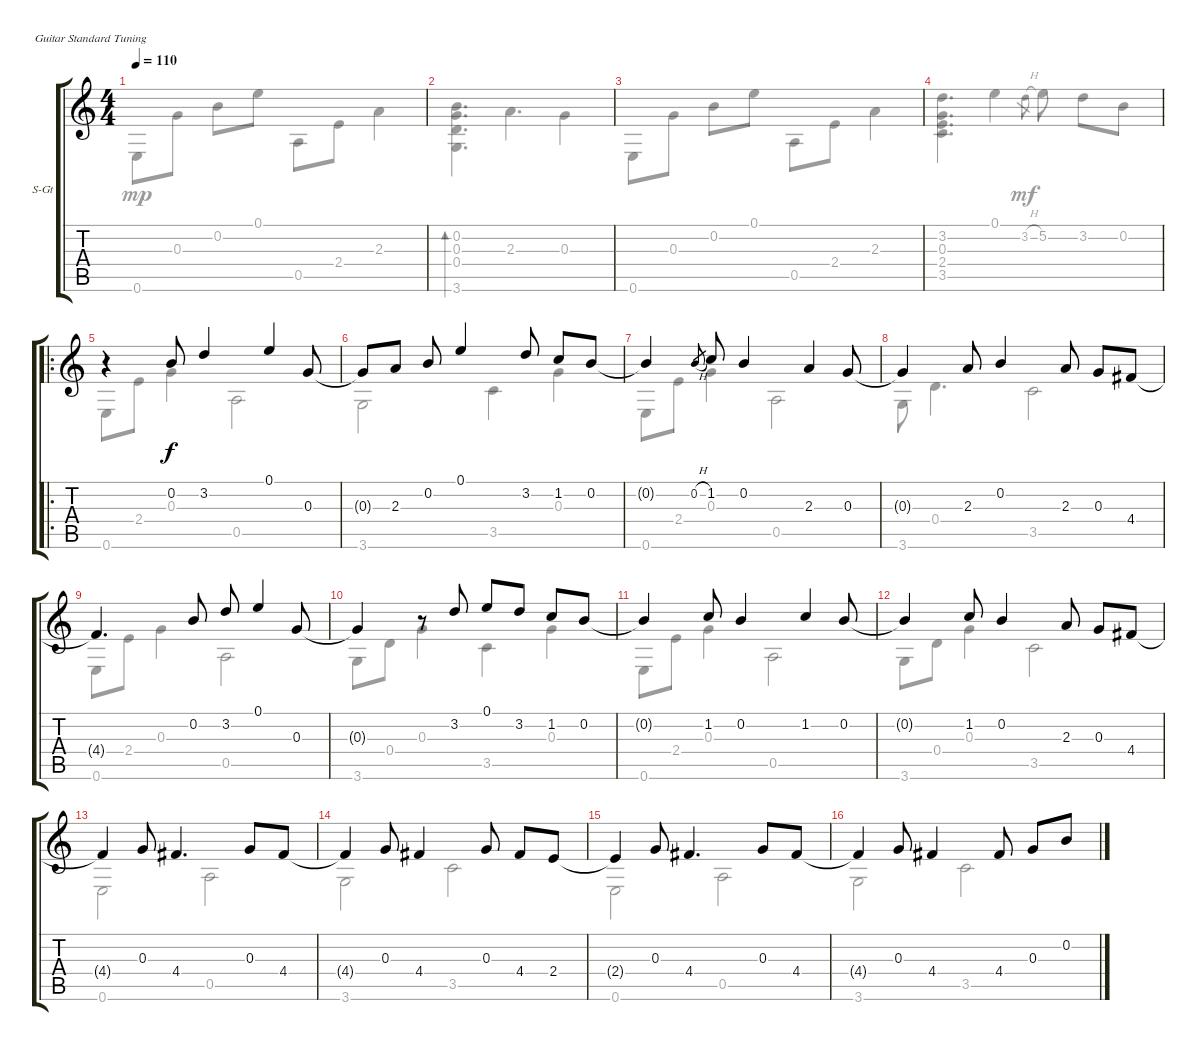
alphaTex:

\defaultSystemsLayout 4
\bracketExtendMode groupsimilarinstruments
\firstSystemTrackNameOrientation horizontal
\otherSystemsTrackNameOrientation horizontal
\track ("Steel Guitar" "S-Gt") {instrument acousticguitarsteel}
\staff {score tabs}
\tuning (E4 B3 G3 D3 A2 E2)
\voice
\ts (4 4)
\tempo 110
\clef g2
\ks c
|
|
|
|
\ro
r.4 0.2.8 3.2.4 0.1.4 0.3.8 |
0.3{t}.8 2.3.8 0.2.8 0.1.4 3.2.8 1.2.8 0.2.8 |
0.2{t}.4 0.2{h}.8{gr} 1.2.8 0.2.4 2.3.4 0.3.8 |
0.3{t}.4 2.3.8 0.2.4 2.3.8 0.3.8 4.4.8 |
4.4{t}.4{d} 0.2.8 3.2.8 0.1.4 0.3.8 |
0.3{t}.4 r.8 3.2.8 0.1.8 3.2.8 1.2.8 0.2.8 |
0.2{t}.4 1.2.8 0.2.4 1.2.4 0.2.8 |
0.2{t}.4 1.2.8 0.2.4 2.3.8 0.3.8 4.4.8 |
4.4{t}.4 0.3.8 4.4.4{d} 0.3.8 4.4.8 |
4.4{t}.4 0.3.8 4.4.4 0.3.8 4.4.8 2.4.8 |
2.4{t}.4 0.3.8 4.4.4{d} 0.3.8 4.4.8 |
4.4{t}.4 0.3.8 4.4.4 4.4.8 0.3.8 0.2.8
\voice
\clef g2
\ottava regular
\simile none
\ks c
0.6.8{dy mp} 0.3.8 0.2.8 0.1.8 0.5.8 2.4.8 2.3.4 |
(3.6 0.2 0.3 0.4).4{d bd 119} 2.3.4{d} 0.3.4 |
0.6.8 0.3.8 0.2.8 0.1.8 0.5.8 2.4.8 2.3.4 |
(3.5 3.2 0.3 2.4).4{d} 0.1.4 3.2{h}.8{gr dy mf} 5.2.8 3.2.8 0.2.8 |
0.6.8 2.4.8 0.3.4 0.5.2 |
3.6.2 3.5.4 0.3.4 |
0.6.8 2.4.8 0.3.4 0.5.2 |
3.6.8 0.4.4{d} 3.5.2 |
0.6.8 2.4.8 0.3.4 0.5.2 |
3.6.8 0.4.8 0.3.4 3.5.4 0.3.4 |
0.6.8 2.4.8 0.3.4 0.5.2 |
3.6.8 0.4.8 0.3.4 3.5.2 |
0.6.2 0.5.2 |
3.6.2 3.5.2 |
0.6.2 0.5.2 |
3.6.2 3.5.2
